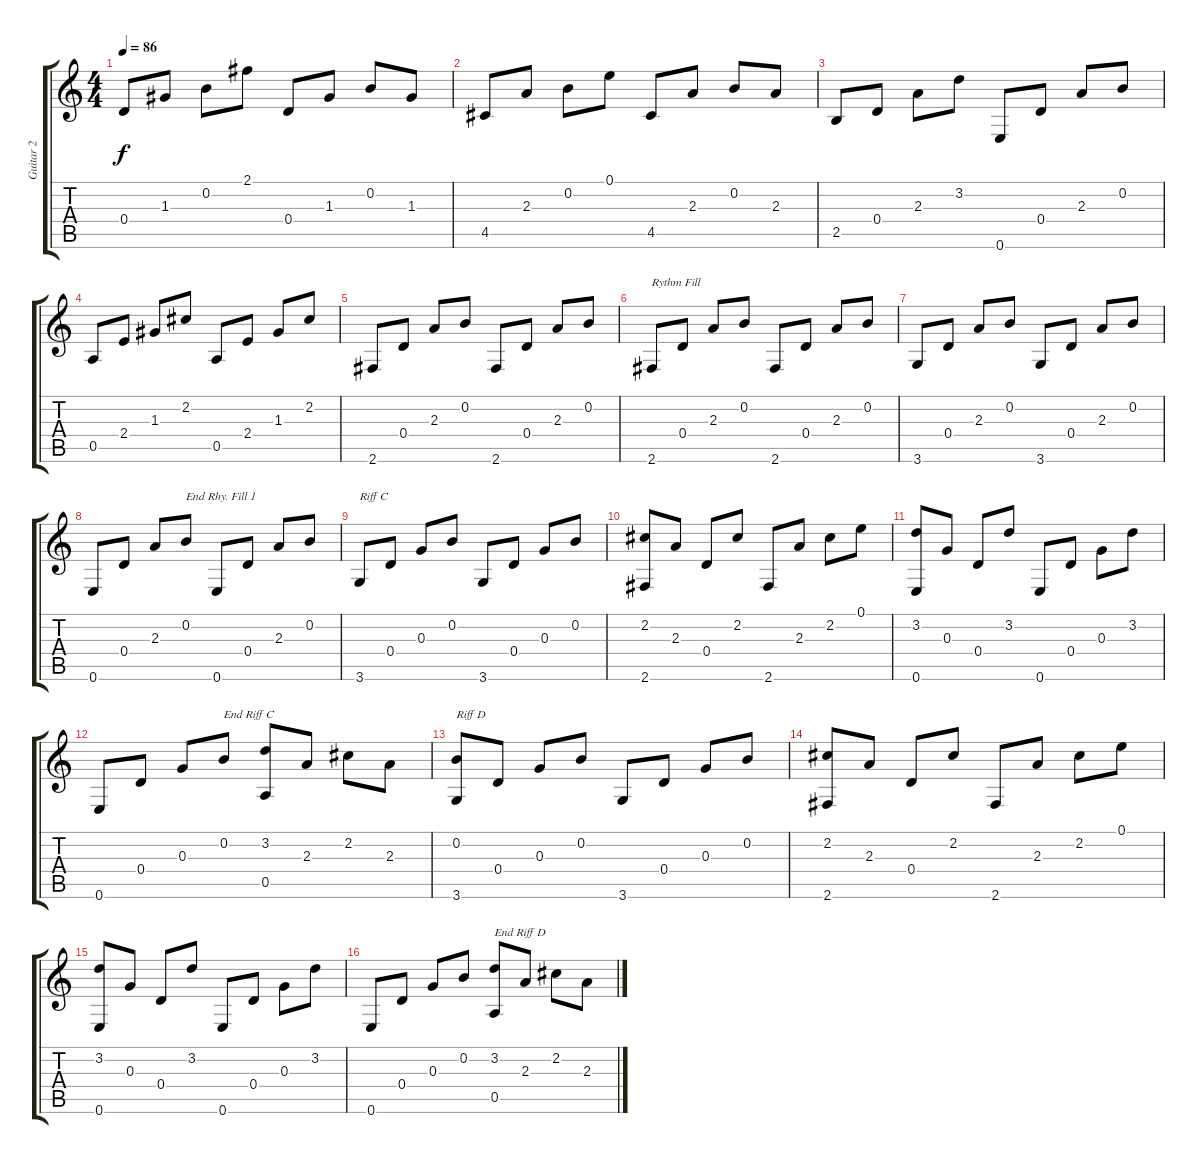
\track ("Guitar 2" "Guitar 2") {instrument acousticguitarnylon}
\staff {score tabs}
\tuning (E4 B3 G3 D3 A2 E2) {hide}
\ts (4 4)
\tempo 86
\clef g2
\ks c
0.4.8{dy f} 1.3.8 0.2.8 2.1.8 0.4.8 1.3.8 0.2.8 1.3.8 |
4.5.8 2.3.8 0.2.8 0.1.8 4.5.8 2.3.8 0.2.8 2.3.8 |
2.5.8 0.4.8 2.3.8 3.2.8 0.6.8 0.4.8 2.3.8 0.2.8 |
0.5.8 2.4.8 1.3.8 2.2.8 0.5.8 2.4.8 1.3.8 2.2.8 |
2.6.8 0.4.8 2.3.8 0.2.8 2.6.8 0.4.8 2.3.8 0.2.8 |
2.6.8{txt "Rythm Fill"} 0.4.8 2.3.8 0.2.8 2.6.8 0.4.8 2.3.8 0.2.8 |
3.6.8 0.4.8 2.3.8 0.2.8 3.6.8 0.4.8 2.3.8 0.2.8 |
0.6.8 0.4.8 2.3.8 0.2.8{txt "End Rhy. Fill 1"} 0.6.8 0.4.8 2.3.8 0.2.8 |
3.6.8{txt "Riff C"} 0.4.8 0.3.8 0.2.8 3.6.8 0.4.8 0.3.8 0.2.8 |
(2.2 2.6).8 2.3.8 0.4.8 2.2.8 2.6.8 2.3.8 2.2.8 0.1.8 |
(3.2 0.6).8 0.3.8 0.4.8 3.2.8 0.6.8 0.4.8 0.3.8 3.2.8 |
0.6.8 0.4.8 0.3.8 0.2.8{txt "End Riff C"} (3.2 0.5).8 2.3.8 2.2.8 2.3.8 |
(0.2 3.6).8{txt "Riff D"} 0.4.8 0.3.8 0.2.8 3.6.8 0.4.8 0.3.8 0.2.8 |
(2.2 2.6).8 2.3.8 0.4.8 2.2.8 2.6.8 2.3.8 2.2.8 0.1.8 |
(3.2 0.6).8 0.3.8 0.4.8 3.2.8 0.6.8 0.4.8 0.3.8 3.2.8 |
0.6.8 0.4.8 0.3.8 0.2.8 (3.2 0.5).8{txt "End Riff D"} 2.3.8 2.2.8 2.3.8
